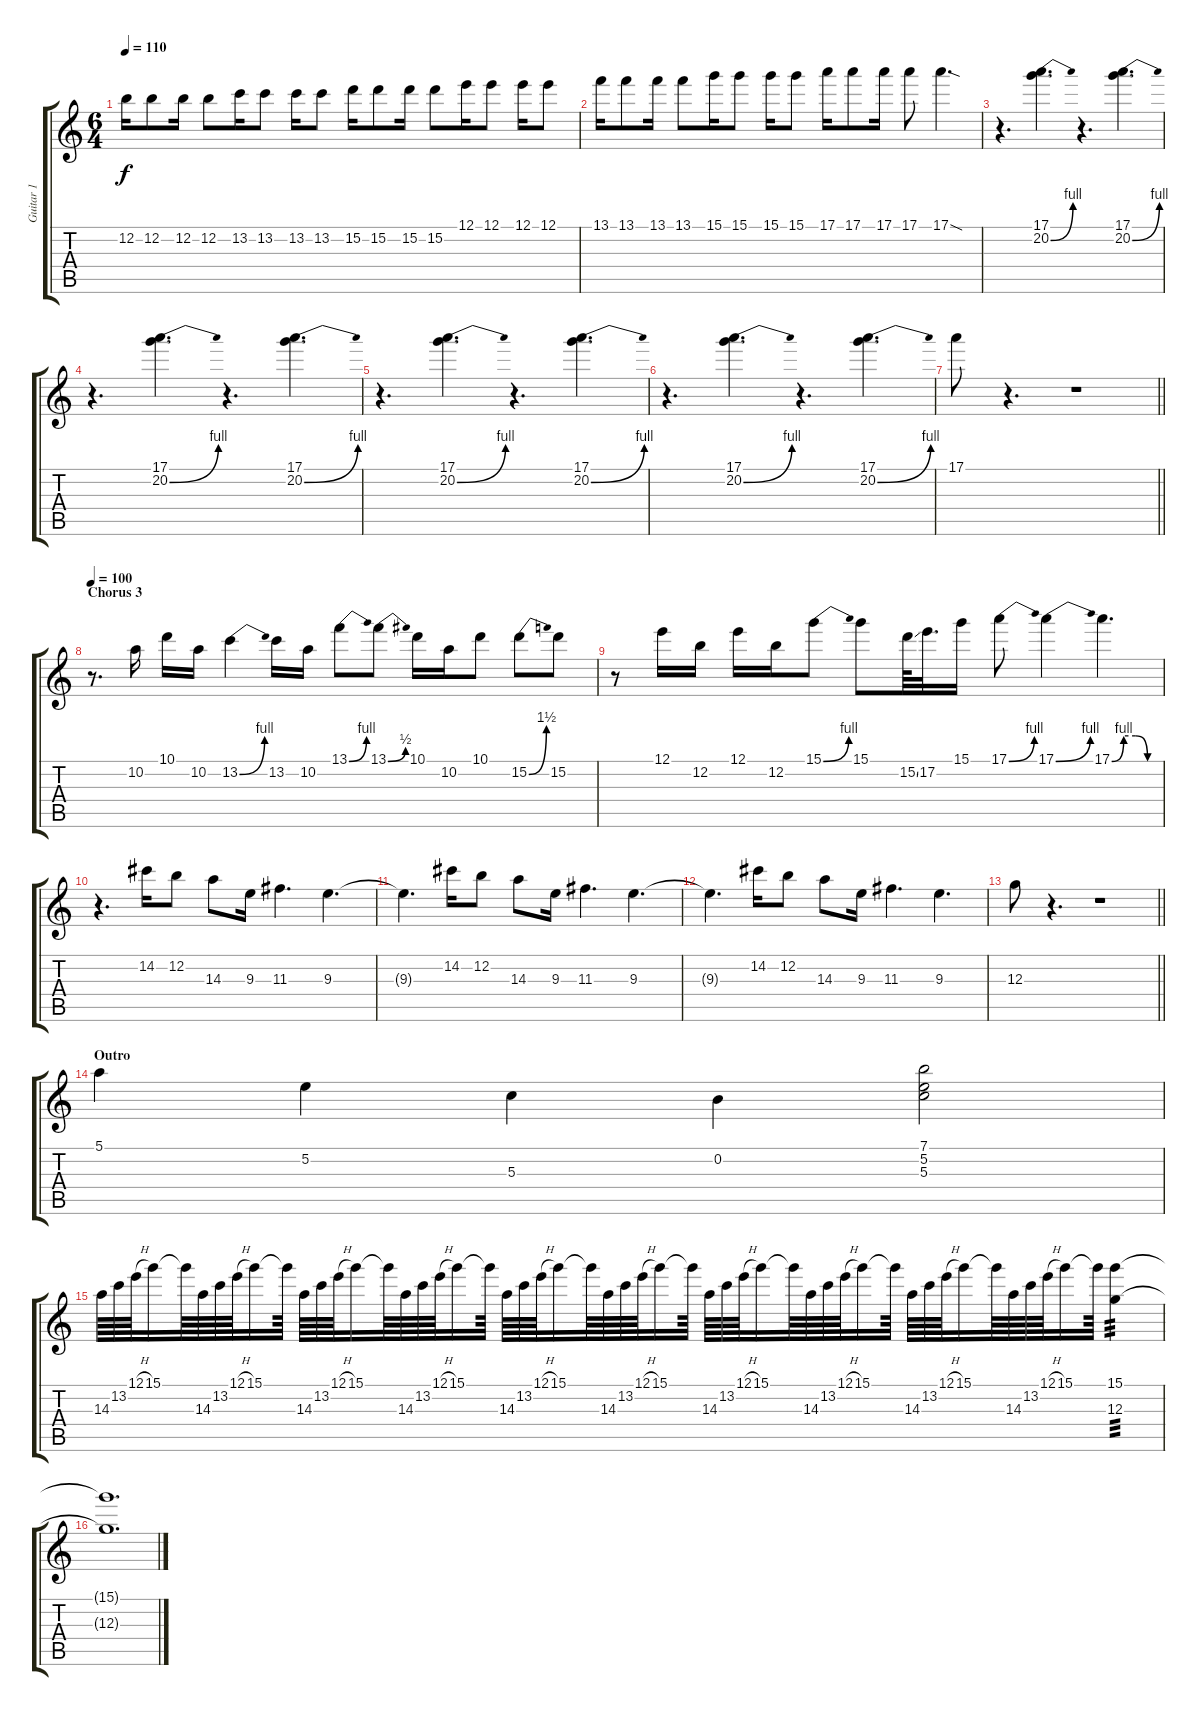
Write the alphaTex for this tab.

\track ("Guitar 1" "Guitar 1") {instrument overdrivenguitar}
\staff {score tabs}
\tuning (E4 B3 G3 D3 A2 E2) {hide}
\ts (6 4)
\tempo 110
\clef g2
\ks c
12.2.16{dy f} 12.2.8 12.2.16 12.2.8 13.2.16 13.2.8 13.2.16 13.2.8 15.2.16 15.2.8 15.2.16 15.2.8 12.1.16 12.1.8 12.1.16 12.1.8 |
13.1.16 13.1.8 13.1.16 13.1.8 15.1.16 15.1.8 15.1.16 15.1.8 17.1.16 17.1.8 17.1.16 17.1.8 17.1{sod}.4{d} |
r.4{d} (17.1 20.2{be (bend 0 0 60 4)}).4{d} r.4{d} (17.1 20.2{be (bend 0 0 60 4)}).4{d} |
r.4{d} (17.1 20.2{be (bend 0 0 60 4)}).4{d} r.4{d} (17.1 20.2{be (bend 0 0 60 4)}).4{d} |
r.4{d} (17.1 20.2{be (bend 0 0 60 4)}).4{d} r.4{d} (17.1 20.2{be (bend 0 0 60 4)}).4{d} |
r.4{d} (17.1 20.2{be (bend 0 0 60 4)}).4{d} r.4{d} (17.1 20.2{be (bend 0 0 60 4)}).4{d} |
\barLineRight lightlight
17.1.8 r.4{d} r.1 |
\section ("" "Chorus 3")
\tempo 100
r.8{d} 10.2.16 10.1.16 10.2.16 13.2{be (bend 0 0 60 4)}.4 13.2.16 10.2.16 13.1{be (bend 0 0 60 4)}.8 13.1{be (bend 0 0 60 2)}.8 10.1.16 10.2.16 10.1.8 15.2{be (bend 0 0 60 6)}.8 15.2.8 |
r.8 12.1.16 12.2.16 12.1.16 12.2.16 15.1{be (bend 0 0 60 4)}.8 15.1.8 15.2{ss}.64 17.2.32{d} 15.1.16 17.1{be (bend 0 0 60 4)}.8 17.1{be (bend 0 0 60 4)}.4 17.1{be (custom 0 0 15 4 30 4 45 0 60 0)}.4{d} |
r.4{d} 14.2.16 12.2.8 14.3.8 9.3.16 11.3.4{d} 9.3.4{d} |
9.3{t}.4{d} 14.2.16 12.2.8 14.3.8 9.3.16 11.3.4{d} 9.3.4{d} |
9.3{t}.4{d} 14.2.16 12.2.8 14.3.8 9.3.16 11.3.4{d} 9.3.4{d} |
\barLineRight lightlight
12.3.8 r.4{d} r.1 |
\section ("" "Outro")
5.1.4 5.2.4 5.3.4 0.2.4 (7.1 5.2 5.3).2 |
14.3.64 13.2.64 12.1{h}.64 15.1.16 15.1{t}.64 14.3.64 13.2.64 12.1{h}.64 15.1.16 15.1{t}.64 14.3.64 13.2.64 12.1{h}.64 15.1.16 15.1{t}.64 14.3.64 13.2.64 12.1{h}.64 15.1.16 15.1{t}.64 14.3.64 13.2.64 12.1{h}.64 15.1.16 15.1{t}.64 14.3.64 13.2.64 12.1{h}.64 15.1.16 15.1{t}.64 14.3.64 13.2.64 12.1{h}.64 15.1.16 15.1{t}.64 14.3.64 13.2.64 12.1{h}.64 15.1.16 15.1{t}.64 14.3.64 13.2.64 12.1{h}.64 15.1.16 15.1{t}.64 14.3.64 13.2.64 12.1{h}.64 15.1.16 15.1{t}.64 (15.1 12.3).4{tp 3} |
(15.1{t} 12.3{t}).1{d volume 0}
